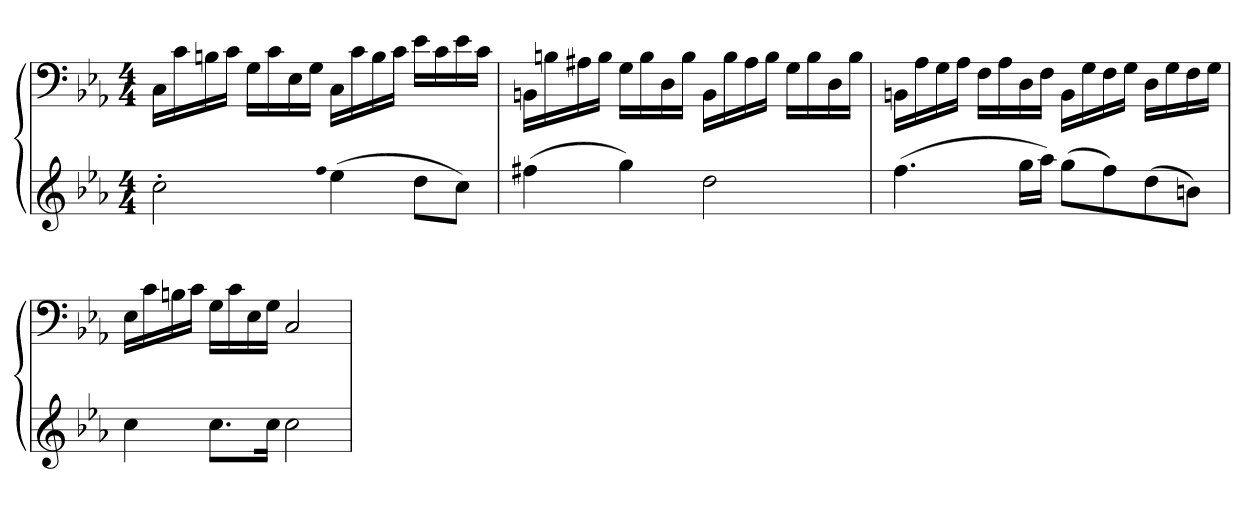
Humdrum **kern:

**kern	**kern
*part1	*part1
*staff2	*staff1
*clefG2	*clefF4
*k[b-e-a-]	*k[b-e-a-]
*c:	*c:
*M4/4	*M4/4
=	=
2cc'	16CLL
.	16c
.	16Bn
.	16cJJ
.	16GLL
.	16c
.	16E-
.	16GJJ
qff	.
(4ee-	16CLL
.	16c
.	16B
.	16cJJ
8ddL	16e-LL
.	16c
8ccJ)	16e-
.	16cJJ
=	=
(4ff#X	16BBnLL
.	16Bn
.	16A#X
.	16BJJ
4gg)	16GLL
.	16B
.	16D
.	16BJJ
2dd	16BBLL
.	16B
.	16A#
.	16BJJ
.	16GLL
.	16B
.	16D
.	16BJJ
=	=
(4.ff	16BBnLL
.	16A-
.	16G
.	16A-JJ
.	16FLL
.	16A-
16ggLL	16D
16aa-JJ)	16FJJ
(8ggL	16BBLL
.	16G
8ff)	16F
.	16GJJ
(8dd	16DLL
.	16G
8bnJ)	16F
.	16GJJ
=	=
4cc	16E-LL
.	16c
.	16Bn
.	16cJJ
8.ccL	16GLL
.	16c
.	16E-
16ccJk	16GJJ
2cc	2C
=	=
*-	*-
